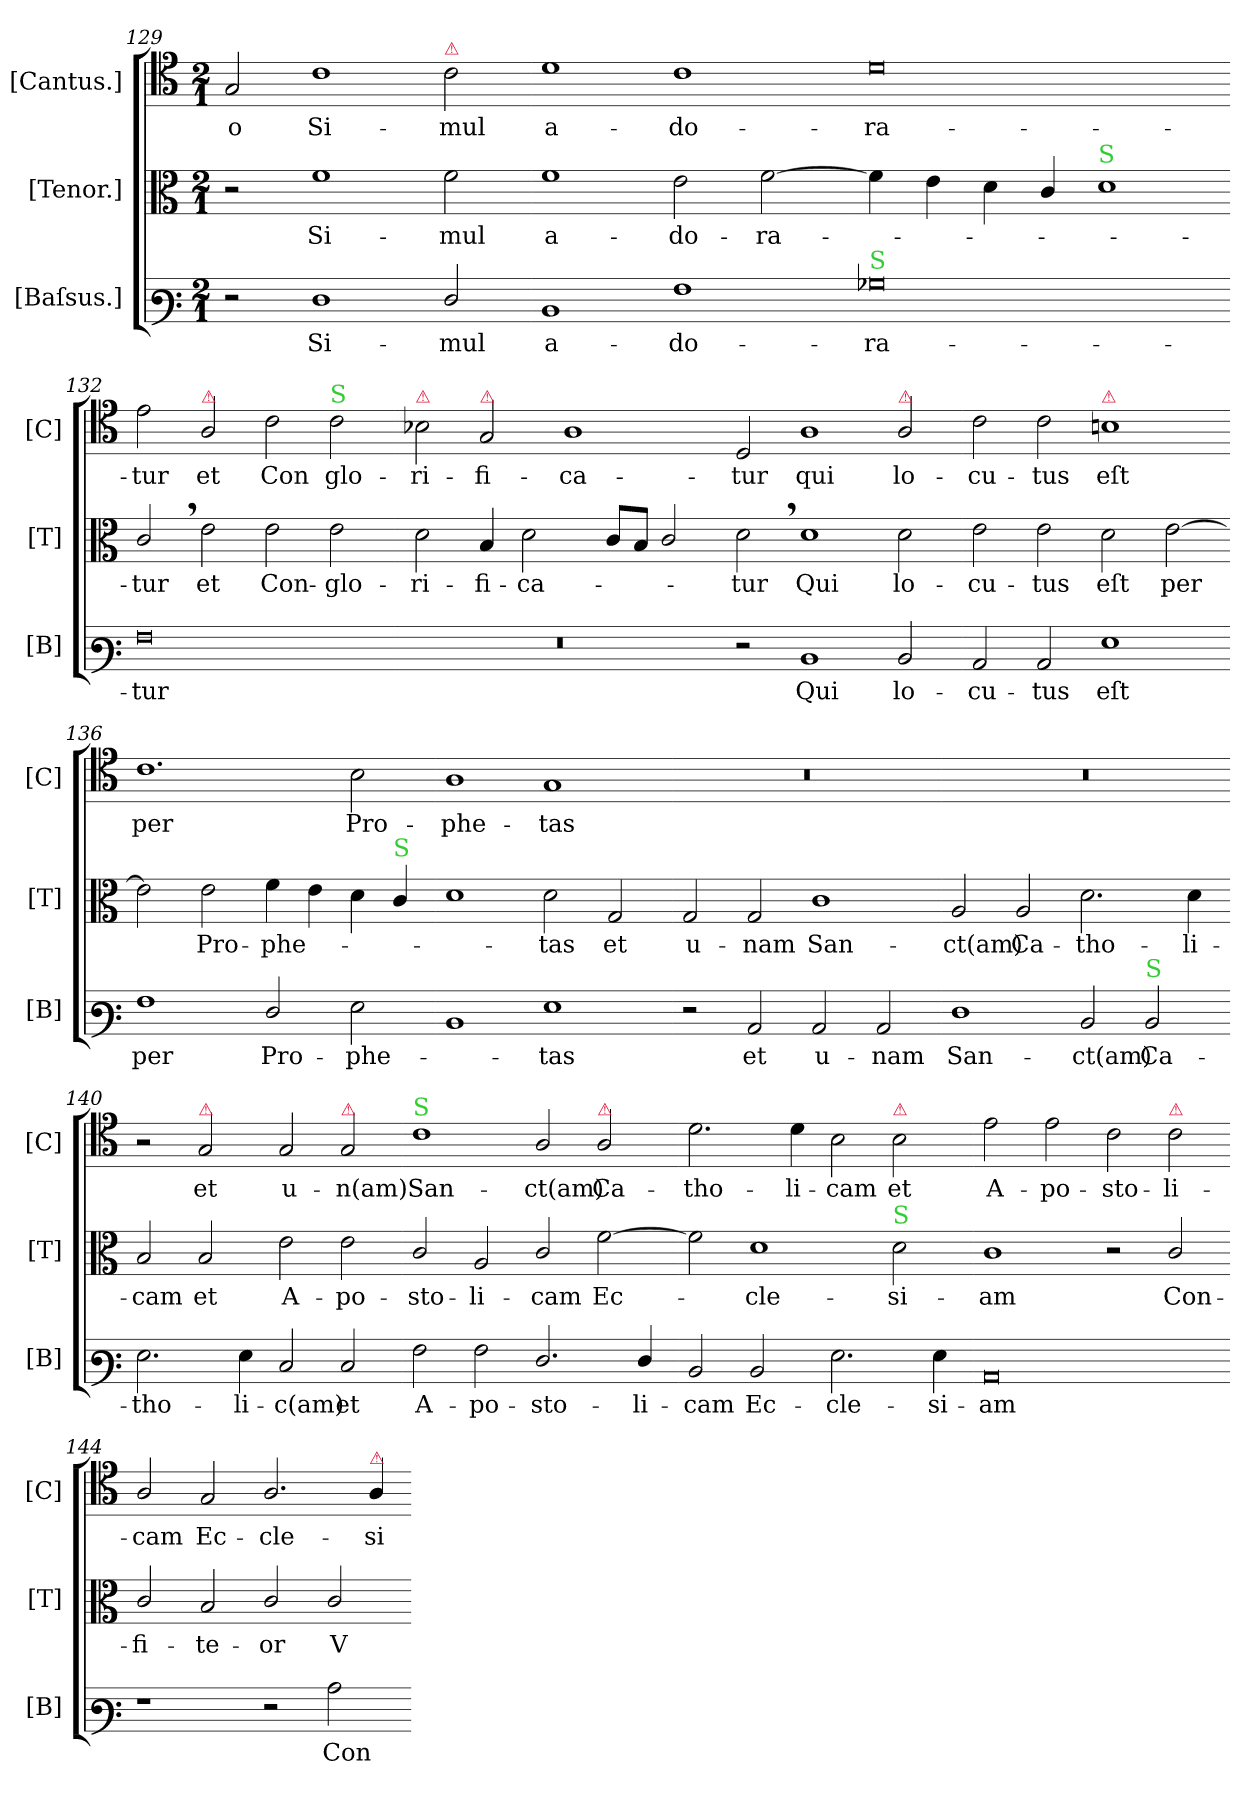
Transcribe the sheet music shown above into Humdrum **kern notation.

**kern	**text	**kern	**text	**kern	**text
*part3	*part3	*part2	*part2	*part1	*part1
*staff3	*staff3	*staff2	*staff2	*staff1	*staff1
*I"[Baſsus.]	*	*I"[Tenor.]	*	*I"[Cantus.]	*
*I'[B]	*	*I'[T]	*	*I'[C]	*
*clefF3	*	*clefC3	*	*clefC4	*
*k[]	*	*k[]	*	*k[]	*
*M2/1	*	*M2/1	*	*M2/1	*
=129	=129	=129	=129	=129	=129
2r	.	2r	.	2G/	-o
1F	Si-	1f	Si-	1c	Si-
!	!	!	!	!LO:TX:a:color=crimson:t=⚠	!
2F/	-mul	2f\	-mul	2c\	-mul
=130-	=130-	=130-	=130-	=130-	=130-
1D	a-	1f	a-	1d	a-
1A	-do-	2e\	-do-	1c	-do-
.	.	[2f\	-ra-	.	.
=131-	=131-	=131-	=131-	=131-	=131-
!LO:TX:a:color=limegreen:t=S	!	!	!	!	!
0B-X	-ra-	4f\]	.	0d	-ra-
.	.	4e\	.	.	.
.	.	4d\	.	.	.
.	.	4c/	.	.	.
!	!	!LO:TX:a:color=limegreen:t=S	!	!	!
.	.	1d	.	.	.
=132-	=132-	=132-	=132-	=132-	=132-
0A	-tur	2c,</	-tur	2e\	-tur
!	!	!	!	!LO:TX:a:color=crimson:t=⚠	!
.	.	2e\	et	2A/	et
.	.	2e\	Con-	2c\	Con
!	!	!	!	!LO:TX:a:color=limegreen:t=S	!
.	.	2e\	-glo-	2c\	glo-
=133-	=133-	=133-	=133-	=133-	=133-
!	!	!	!	!LO:TX:a:color=crimson:t=⚠	!
0r	.	2d\	-ri-	2B-X\	-ri-
!	!	!	!	!LO:TX:a:color=crimson:t=⚠	!
.	.	4B/	-fi-	2G/	-fi-
.	.	2d\	-ca-	.	.
.	.	.	.	1A	-ca-
.	.	8c/L	.	.	.
.	.	8B/J	.	.	.
.	.	2c/	.	.	.
=134-	=134-	=134-	=134-	=134-	=134-
2r	.	2d,<\	-tur	2D/	-tur
1D	Qui	1d	Qui	1A	qui
!	!	!	!	!LO:TX:a:color=crimson:t=⚠	!
2D/	lo-	2d\	lo-	2A/	lo-
=135-	=135-	=135-	=135-	=135-	=135-
2C/	-cu-	2e\	-cu-	2c\	-cu-
2C/	-tus	2e\	-tus	2c\	-tus
!	!	!	!	!LO:TX:a:color=crimson:t=⚠	!
1G	eſt	2d\	eſt	1Bn	eſt
.	.	[2e\	per	.	.
=136-	=136-	=136-	=136-	=136-	=136-
1A	per	2e\]	.	1.c	per
.	.	2e\	Pro-	.	.
2F/	Pro-	4f\	-phe-	.	.
.	.	4e\	.	.	.
2G\	-phe-	4d\	.	2B\	Pro-
!	!	!LO:TX:a:color=limegreen:t=S	!	!	!
.	.	4c/	.	.	.
=137-	=137-	=137-	=137-	=137-	=137-
1D	.	1d	.	1A	-phe-
1G	-tas	2d\	-tas	1G	-tas
.	.	2G/	et	.	.
=138-	=138-	=138-	=138-	=138-	=138-
2r	.	2G/	u-	0r	.
2C/	et	2G/	-nam	.	.
2C/	u-	1c	San-	.	.
2C/	-nam	.	.	.	.
=139-	=139-	=139-	=139-	=139-	=139-
1F	San-	2A/	-ct(am)	0r	.
.	.	2A/	Ca-	.	.
2D/	-ct(am)	2.d\	-tho-	.	.
!LO:TX:a:color=limegreen:t=S	!	!	!	!	!
2D/	Ca-	.	.	.	.
.	.	4d\	-li-	.	.
=140-	=140-	=140-	=140-	=140-	=140-
2.G\	-tho-	2B/	-cam	2r	.
!	!	!	!	!LO:TX:a:color=crimson:t=⚠	!
.	.	2B/	et	2G/	et
4G\	-li-	.	.	.	.
2E/	-c(am)	2e\	A-	2G/	u-
!	!	!	!	!LO:TX:a:color=crimson:t=⚠	!
2E/	et	2e\	-po-	2G/	-n(am)
=141-	=141-	=141-	=141-	=141-	=141-
!	!	!	!	!LO:TX:a:color=limegreen:t=S	!
2A\	A-	2c/	-sto-	1c	San-
2A\	-po-	2A/	-li-	.	.
2.F/	-sto-	2c/	-cam	2A/	-ct(am)
!	!	!	!	!LO:TX:a:color=crimson:t=⚠	!
.	.	[2f\	Ec-	2A/	Ca-
4F/	-li-	.	.	.	.
=142-	=142-	=142-	=142-	=142-	=142-
2D/	-cam	2f\]	.	2.d\	-tho-
2D/	Ec-	1d	-cle-	.	.
.	.	.	.	4d\	-li-
2.G\	-cle-	.	.	2B\	-cam
!	!	!	!	!LO:TX:a:color=crimson:t=⚠	!
!	!	!LO:TX:a:color=limegreen:t=S	!	!	!
.	.	2d\	-si-	2B\	et
4G\	-si-	.	.	.	.
=143-	=143-	=143-	=143-	=143-	=143-
0C	-am	1c	-am	2e\	A-
.	.	.	.	2e\	-po-
.	.	2r	.	2c\	-sto-
!	!	!	!	!LO:TX:a:color=crimson:t=⚠	!
.	.	2c/	Con-	2c\	-li-
=144-	=144-	=144-	=144-	=144-	=144-
1r	.	2c/	-fi-	2A/	-cam
.	.	2B/	-te-	2G/	Ec-
2r	.	2c/	-or	2.A/	-cle-
2c\	Con-	2c/	V-	.	.
!	!	!	!	!LO:TX:a:color=crimson:t=⚠	!
.	.	.	.	4A/	-si-
=-	=-	=-	=-	=-	=-
*-	*-	*-	*-	*-	*-
